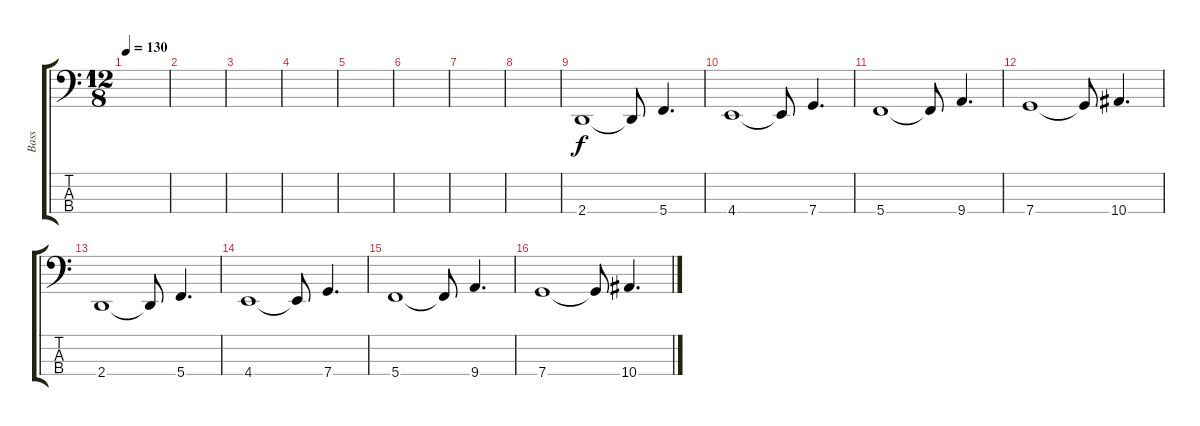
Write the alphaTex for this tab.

\track ("Bass" "Bass") {instrument electricbassfinger}
\staff {score tabs}
\tuning (F2 C2 G1 C1) {hide}
\ts (12 8)
\tempo 130
\clef f4
\ks c
|
|
|
|
|
|
|
|
2.4.1 2.4{t}.8 5.4.4{d} |
4.4.1 4.4{t}.8 7.4.4{d} |
5.4.1 5.4{t}.8 9.4.4{d} |
7.4.1 7.4{t}.8 10.4.4{d} |
2.4.1 2.4{t}.8 5.4.4{d} |
4.4.1 4.4{t}.8 7.4.4{d} |
5.4.1 5.4{t}.8 9.4.4{d} |
7.4.1 7.4{t}.8 10.4.4{d}
